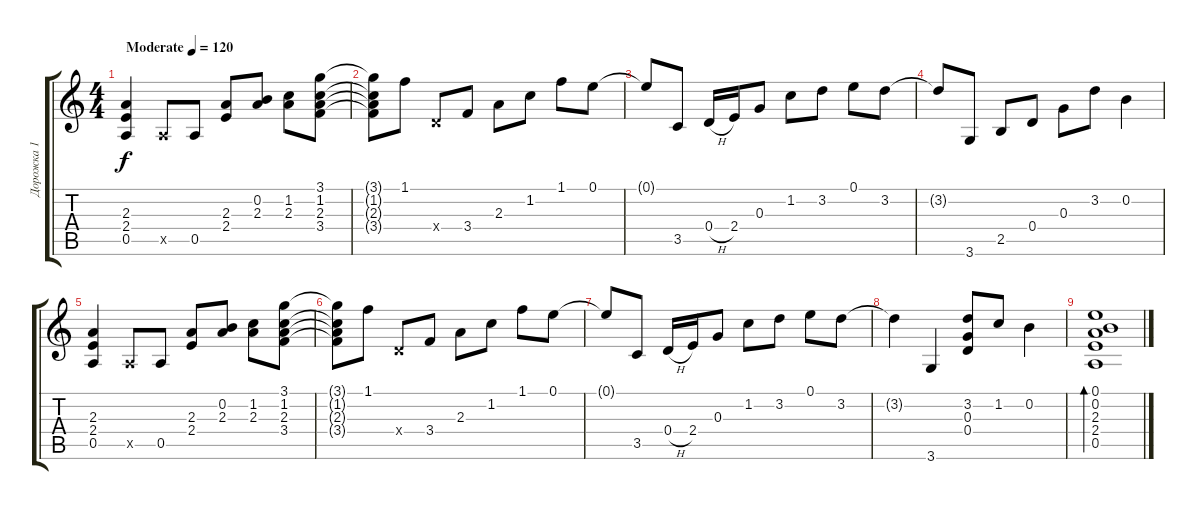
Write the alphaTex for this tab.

\track ("Дорожка 1" "Дорожка 1") {instrument acousticguitarsteel}
\staff {score tabs}
\tuning (E4 B3 G3 D3 A2 E2) {hide}
\ts (4 4)
\tempo (120 "Moderate")
\clef g2
\ks c
(2.3 2.4 0.5).4{dy f instrument acousticguitarsteel} 0.5{x}.8 0.5.8 (2.3 2.4).8 (0.2 2.3).8 (1.2 2.3).8 (3.1 1.2 2.3 3.4).8 |
(3.1{t} 1.2{t} 2.3{t} 3.4{t}).8 1.1.8 0.4{x}.8 3.4.8 2.3.8 1.2.8 1.1.8 0.1.8 |
0.1{t}.8 3.5.8 0.4{h}.16 2.4.16 0.3.8 1.2.8 3.2.8 0.1.8 3.2.8 |
3.2{t}.8 3.6.8 2.5.8 0.4.8 0.3.8 3.2.8 0.2.4 |
(2.3 2.4 0.5).4 0.5{x}.8 0.5.8 (2.3 2.4).8 (0.2 2.3).8 (1.2 2.3).8 (3.1 1.2 2.3 3.4).8 |
(3.1{t} 1.2{t} 2.3{t} 3.4{t}).8 1.1.8 0.4{x}.8 3.4.8 2.3.8 1.2.8 1.1.8 0.1.8 |
0.1{t}.8 3.5.8 0.4{h}.16 2.4.16 0.3.8 1.2.8 3.2.8 0.1.8 3.2.8 |
3.2{t}.4 3.6.4 (3.2 0.3 0.4).8 1.2.8 0.2.4 |
(0.1 0.2 2.3 2.4 0.5).1{bd 480}
